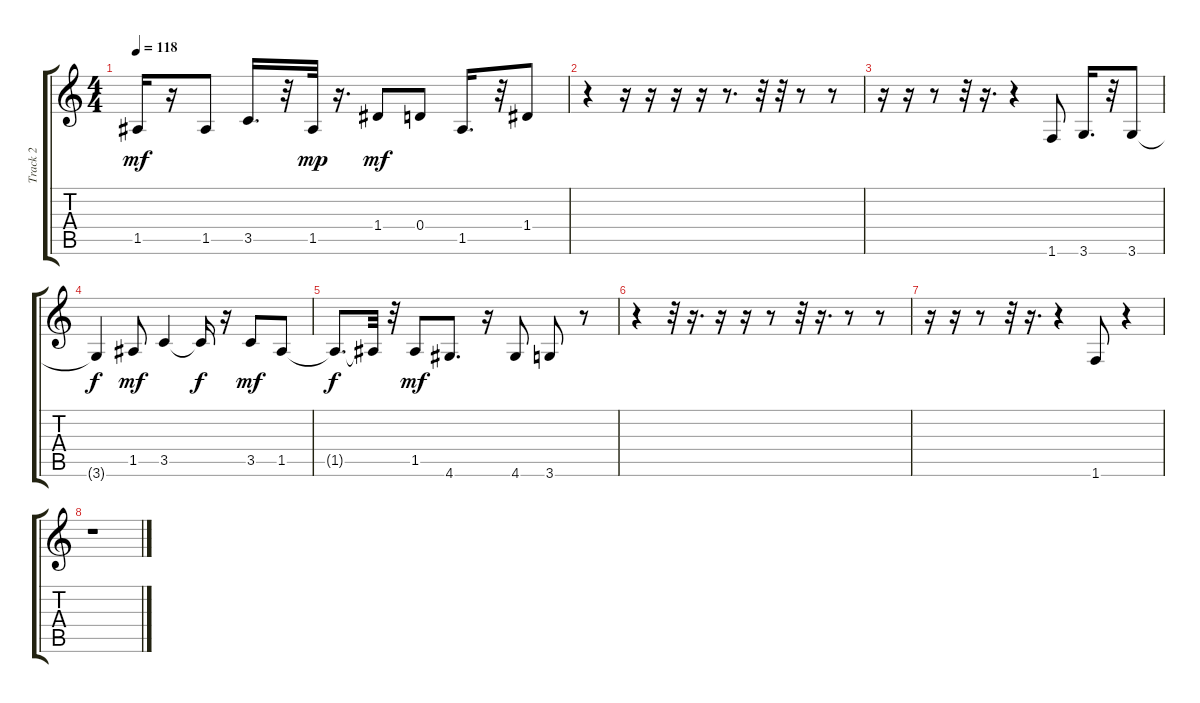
\track ("Track 2" "Track 2") {instrument synthbass1}
\staff {score tabs}
\tuning (E4 B3 G3 D3 A2 E2) {hide}
\ts (4 4)
\tempo 118
\clef g2
\ks c
1.5.16{dy mf} r.16 1.5.8 3.5.16{d} r.32 1.5.32{dy mp} r.16{d} 1.4.8{dy mf} 0.4.8 1.5.16{d} r.32 1.4.8 |
r.4 r.16 r.16 r.16 r.16 r.8{d} r.32 r.32 r.8 r.8 |
r.16 r.16 r.8 r.32 r.16{d} r.4 1.6.8 3.6.16{d} r.32 3.6.8 |
3.6{t}.4{dy f} 1.5.8{dy mf} 3.5.4 3.5{t}.16{dy f} r.16 3.5.8{dy mf} 1.5.8 |
1.5{t}.8{d dy f} 1.5{t}.32 r.32 1.5.8{dy mf} 4.6.8{d} r.16 4.6.8 3.6.8 r.8 |
r.4 r.32 r.16{d} r.16 r.16 r.8 r.32 r.16{d} r.8 r.8 |
r.16 r.16 r.8 r.32 r.16{d} r.4 1.6.8 r.4 |
r.1
